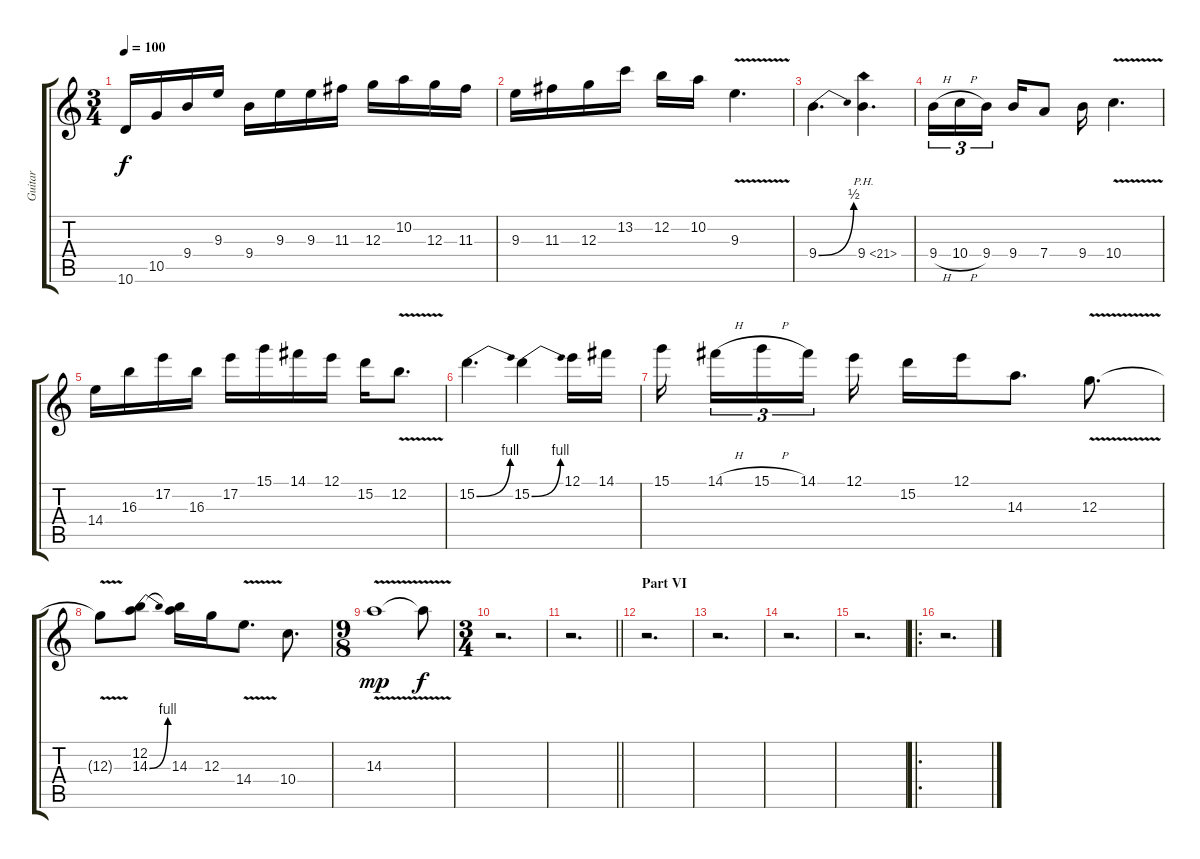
\track ("Guitar" "Guitar") {instrument overdrivenguitar}
\staff {score tabs}
\tuning (E4 B3 G3 D3 A2 E2) {hide}
\ts (3 4)
\tempo 100
\clef g2
\ks c
10.6.16{dy f} 10.5.16 9.4.16 9.3.16 9.4.16 9.3.16 9.3.16 11.3.16 12.3.16 10.2.16 12.3.16 11.3.16 |
9.3.16 11.3.16 12.3.16 13.2.16 12.2.16 10.2.16 9.3{v}.4{d} |
9.4{be (bend 0 0 60 2)}.4{d} 9.4{ph 12}.4{d} |
9.4{h}.16{tu (3 2)} 10.4{h}.16{tu (3 2)} 9.4.16{tu (3 2) beam splitsecondary} 9.4.16 7.4.8 9.4.16 10.4{v}.4{d} |
14.4.16 16.3.16 17.2.16 16.3.16 17.2.16 15.1.16 14.1.16 12.1.16 15.2.16 12.2{v}.8{d} |
15.2{be (bend 0 0 60 4)}.4{d} 15.2{be (bend 0 0 60 4)}.4 12.1.16 14.1.16 |
15.1.16{beam splitsecondary} 14.1{h}.16{tu (3 2)} 15.1{h}.16{tu (3 2)} 14.1.16{tu (3 2) beam splitsecondary} 12.1.16 15.2.16 12.1.16 14.3.8{d} 12.3{v}.8{d} |
12.3{t}.8 (12.2 14.3{be (bend 0 0 60 4)}).8 (12.2{t} 14.3).16 12.3.16 14.4{v}.8{d} 10.4.8{d} |
\ts (9 8)
14.3{v}.1{dy mp} 14.3{t}.8{dy f} |
\ts (3 4)
r.2{d} |
\barLineRight lightlight
r.2{d} |
\section ("" "Part VI")
r.2{d} |
r.2{d} |
r.2{d} |
r.2{d} |
\ro
r.2{d}
